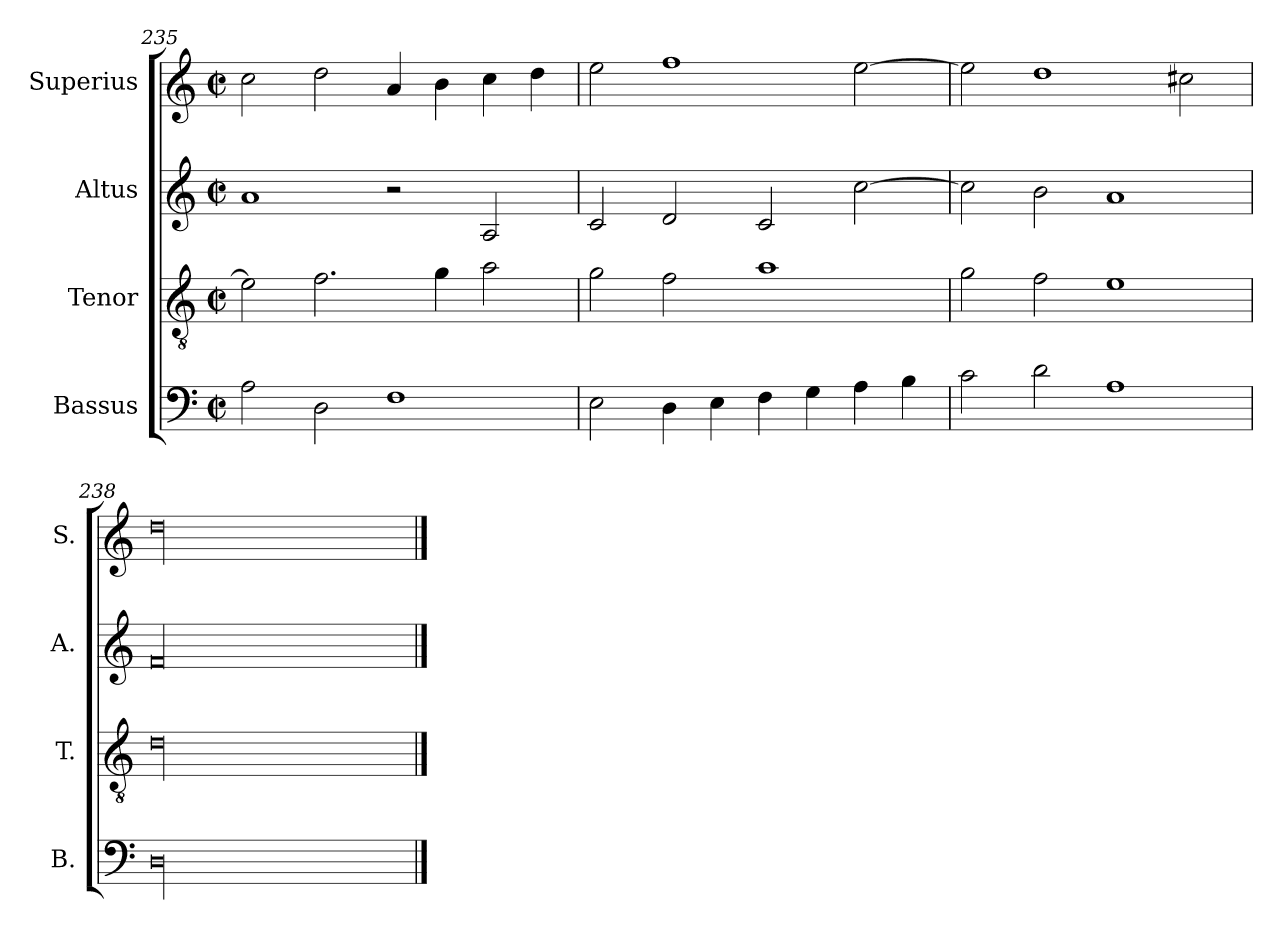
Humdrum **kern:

**kern	**kern	**kern	**kern
*part4	*part3	*part2	*part1
*staff4	*staff3	*staff2	*staff1
*I"Bassus	*I"Tenor	*I"Altus	*I"Superius
*I'B.	*I'T.	*I'A.	*I'S.
!!LO:LB:g=z
*clefF4	*clefGv2	*clefG2	*clefG2
*	*ITrd7c12	*	*
*k[]	*k[]	*k[]	*k[]
*C:	*C:	*C:	*C:
*M2/2	*M2/2	*M2/2	*M2/2
*met(c|)	*met(c|)	*met(c|)	*met(c|)
=235	=235	=235	=235
2Ai\	2Ei\]	1ai	2cci\
2Di\	2.Fi\	.	2ddi\
1Fi	.	2r	4ai/
.	4Gi\	.	4bi\
.	2Ai\	2Ai/	4cci\
.	.	.	4ddi\
=236	=236	=236	=236
2Ei\	2Gi\	2ci/	2eei\
4Di\	2Fi\	2di/	1ffi
4Ei\	.	.	.
4Fi\	1Ai	2ci/	.
4Gi\	.	.	.
4Ai\	.	[>2cci\	[>2eei\
4Bi\	.	.	.
=237	=237	=237	=237
2ci\	2Gi\	2cci\]	2eei\]
2di\	2Fi\	2bi\	1ddi
1Ai	1Ei	1ai	.
.	.	.	2cc#Xi\
=238	=238	=238	=238
00Di	00Di	00fi	00ddi
==	==	==	==
*-	*-	*-	*-
